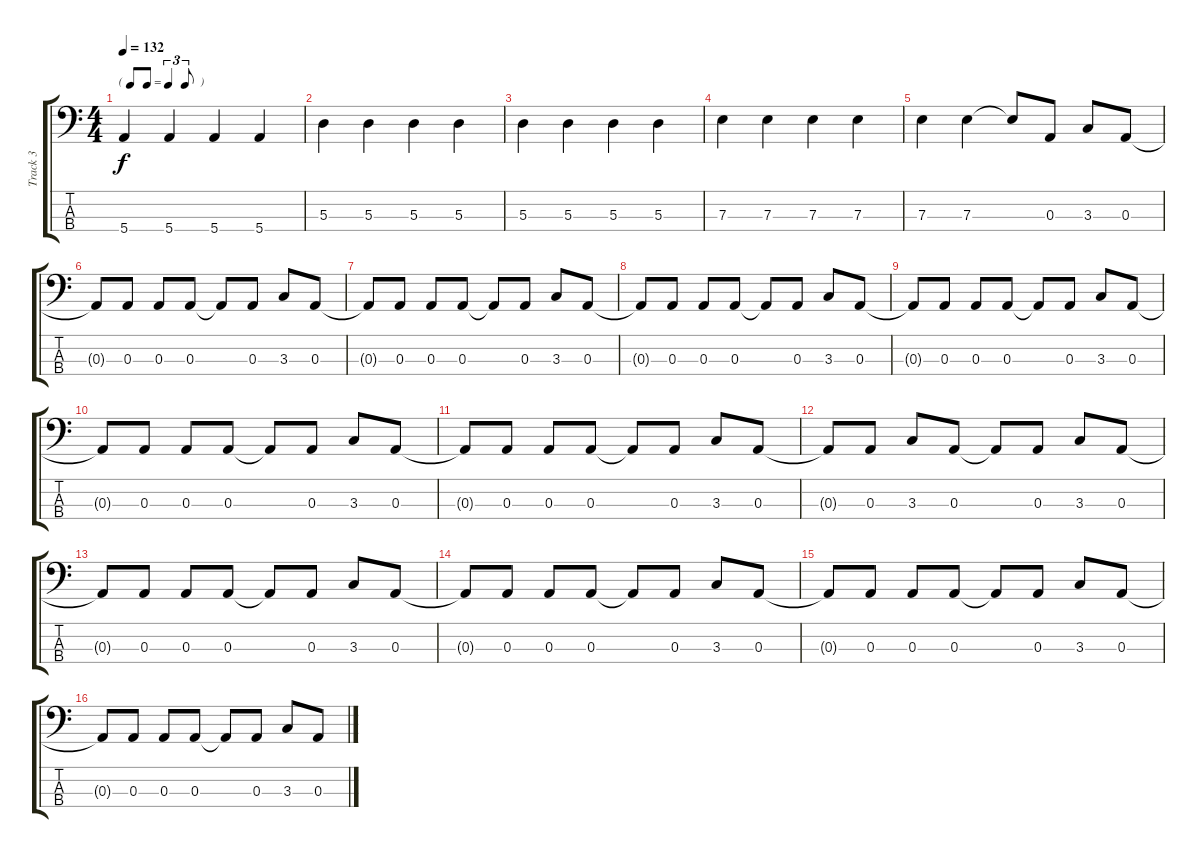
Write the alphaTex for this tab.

\track ("Track 3" "Track 3") {instrument electricbassfinger}
\staff {score tabs}
\tuning (G2 D2 A1 E1) {hide}
\ts (4 4)
\tf triplet8th
\tempo 132
\clef f4
\ks c
5.4.4{dy f} 5.4.4 5.4.4 5.4.4 |
5.3.4 5.3.4 5.3.4 5.3.4 |
5.3.4 5.3.4 5.3.4 5.3.4 |
7.3.4 7.3.4 7.3.4 7.3.4 |
7.3.4 7.3.4 7.3{t}.8 0.3.8 3.3.8 0.3.8 |
0.3{t}.8 0.3.8 0.3.8 0.3.8 0.3{t}.8 0.3.8 3.3.8 0.3.8 |
0.3{t}.8 0.3.8 0.3.8 0.3.8 0.3{t}.8 0.3.8 3.3.8 0.3.8 |
0.3{t}.8 0.3.8 0.3.8 0.3.8 0.3{t}.8 0.3.8 3.3.8 0.3.8 |
0.3{t}.8 0.3.8 0.3.8 0.3.8 0.3{t}.8 0.3.8 3.3.8 0.3.8 |
0.3{t}.8 0.3.8 0.3.8 0.3.8 0.3{t}.8 0.3.8 3.3.8 0.3.8 |
0.3{t}.8 0.3.8 0.3.8 0.3.8 0.3{t}.8 0.3.8 3.3.8 0.3.8 |
0.3{t}.8 0.3.8 3.3.8 0.3.8 0.3{t}.8 0.3.8 3.3.8 0.3.8 |
0.3{t}.8 0.3.8 0.3.8 0.3.8 0.3{t}.8 0.3.8 3.3.8 0.3.8 |
0.3{t}.8 0.3.8 0.3.8 0.3.8 0.3{t}.8 0.3.8 3.3.8 0.3.8 |
0.3{t}.8 0.3.8 0.3.8 0.3.8 0.3{t}.8 0.3.8 3.3.8 0.3.8 |
0.3{t}.8 0.3.8 0.3.8 0.3.8 0.3{t}.8 0.3.8 3.3.8 0.3.8
